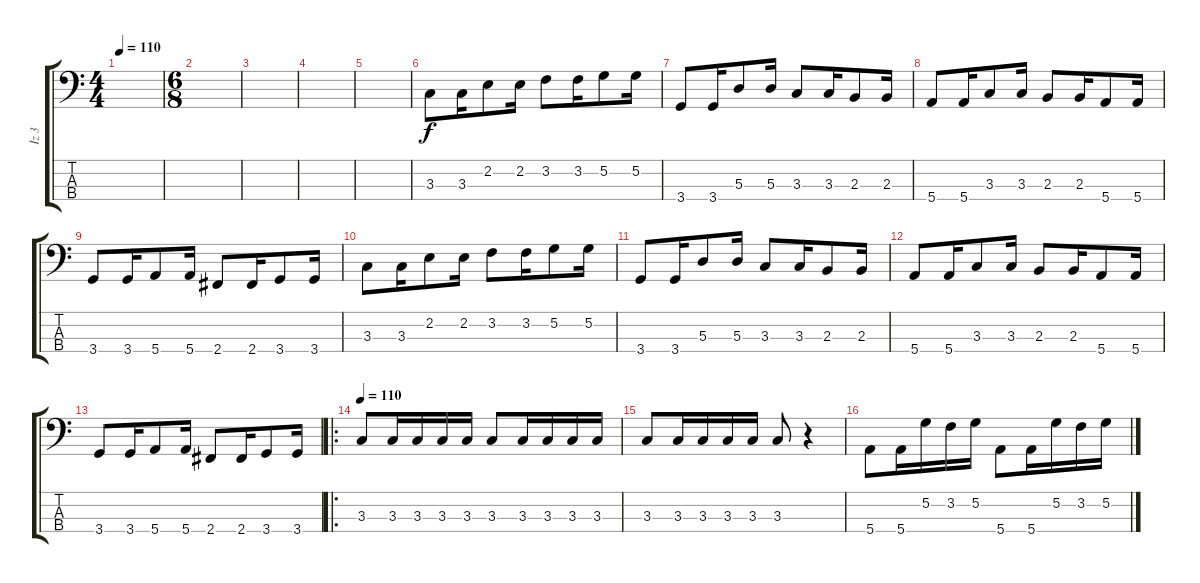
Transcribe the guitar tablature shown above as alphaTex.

\track ("İz 3" "İz 3") {instrument electricbassfinger}
\staff {score tabs}
\tuning (G2 D2 A1 E1) {hide}
\ts (4 4)
\tempo 110
\clef f4
\ks c
|
\ts (6 8)
|
|
|
|
3.3.8 3.3.16 2.2.8 2.2.16 3.2.8 3.2.16 5.2.8 5.2.16 |
3.4.8 3.4.16 5.3.8 5.3.16 3.3.8 3.3.16 2.3.8 2.3.16 |
5.4.8 5.4.16 3.3.8 3.3.16 2.3.8 2.3.16 5.4.8 5.4.16 |
3.4.8 3.4.16 5.4.8 5.4.16 2.4.8 2.4.16 3.4.8 3.4.16 |
3.3.8 3.3.16 2.2.8 2.2.16 3.2.8 3.2.16 5.2.8 5.2.16 |
3.4.8 3.4.16 5.3.8 5.3.16 3.3.8 3.3.16 2.3.8 2.3.16 |
5.4.8 5.4.16 3.3.8 3.3.16 2.3.8 2.3.16 5.4.8 5.4.16 |
3.4.8 3.4.16 5.4.8 5.4.16 2.4.8 2.4.16 3.4.8 3.4.16 |
\ro
\tempo 110
3.3.8 3.3.16 3.3.16 3.3.16 3.3.16 3.3.8 3.3.16 3.3.16 3.3.16 3.3.16 |
3.3.8 3.3.16 3.3.16 3.3.16 3.3.16 3.3.8 r.4 |
5.4.8 5.4.16 5.2.16 3.2.16 5.2.16 5.4.8 5.4.16 5.2.16 3.2.16 5.2.16
